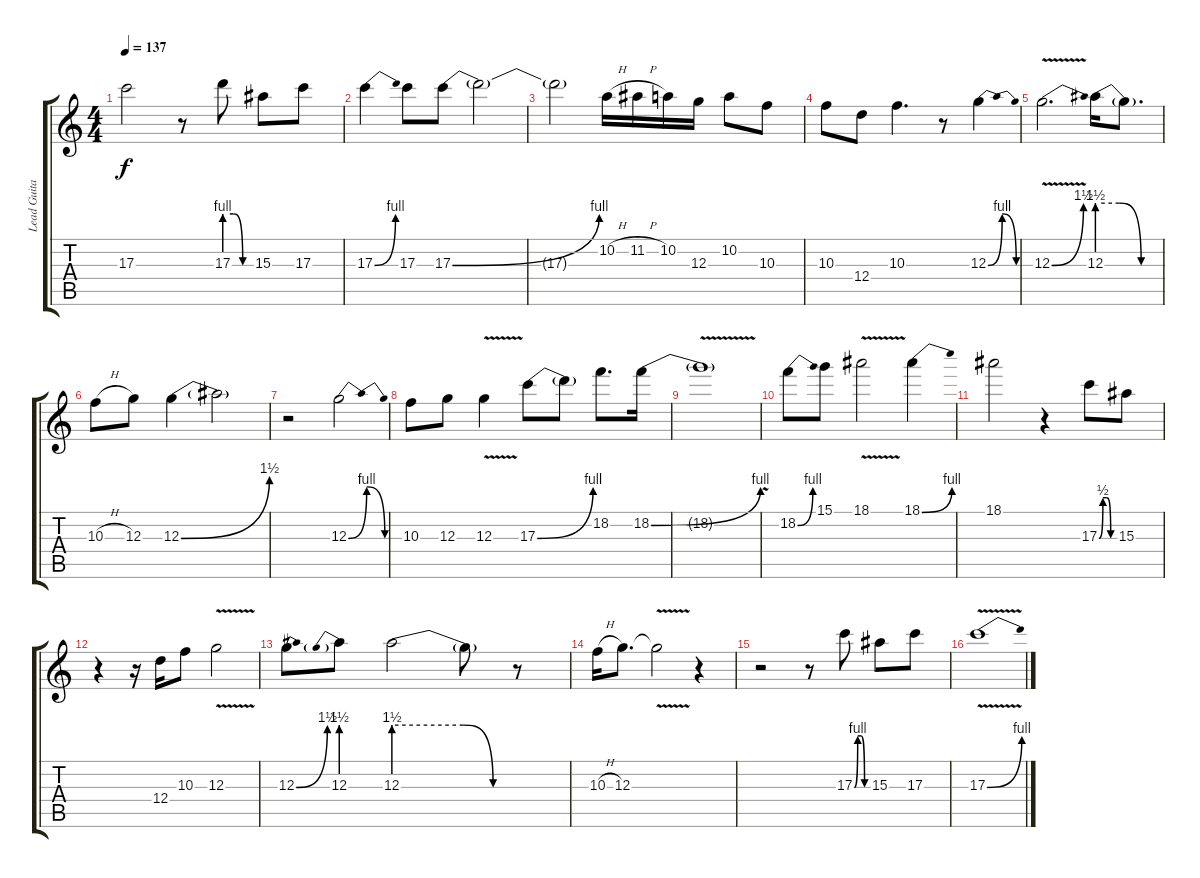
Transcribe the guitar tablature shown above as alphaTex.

\track ("Lead Guitar" "Lead Guita") {instrument electricguitarjazz}
\staff {score tabs}
\tuning (E4 B3 G3 D3 A2 E2) {hide}
\ts (4 4)
\tempo 137
\clef g2
\ks c
17.3{t}.2{dy f} r.8 17.3{be (custom 0 4 20 4 41 0 60 0)}.8 15.3.8 17.3.8 |
17.3{be (bend 0 0 60 4)}.4 17.3.8 17.3{be (bend 0 0 60 4)}.8 17.3{t}.2 |
17.3{t}.2 10.2{h}.16 11.2{h}.16 10.2.16 12.3.16 10.2.8 10.3.8 |
10.3.8 12.4.8 10.3.4{d} r.8 12.3{be (bendrelease 0 0 30 4 45 4 60 0)}.4 |
12.3{be (bend 0 0 60 6) v}.2{d} 12.3{be (custom 0 6 20 6 40 0 60 0)}.16 12.3{t}.8{d} |
10.3{h}.8 12.3.8 12.3{be (bend 0 0 60 6)}.4 12.3{t}.2 |
r.2 12.3{be (bendrelease 0 0 24 4 40 4 60 0)}.2 |
10.3.8 12.3.8 12.3{v}.4 17.3{be (bend 0 0 60 4)}.8 17.3{t}.8 18.2.8{d} 18.2{be (bend 0 0 60 4)}.16 |
18.2{v t}.1 |
18.2{be (bend 0 0 60 4)}.8 15.1.8 18.1{v}.2 18.1{be (bend 0 0 60 4)}.4 |
18.1.2 r.4 17.3{be (custom 0 0 15 2 30 2 45 0 60 0)}.8 15.3.8 |
r.4 r.16 12.4.16 10.3.8 12.3{v}.2 |
12.3{be (bend 0 0 60 6)}.8 12.3{be (prebend 0 6 60 6)}.8 12.3{be (custom 0 6 35 6 50 0 60 0)}.2 12.3{t}.8 r.8 |
10.3{h}.16 12.3.8{d} 12.3{v t}.2 r.4 |
r.2 r.8 17.3{be (custom 0 0 15 4 30 4 45 0 60 0)}.8 15.3.8 17.3.8 |
17.3{be (bend 0 0 60 4) v}.1
